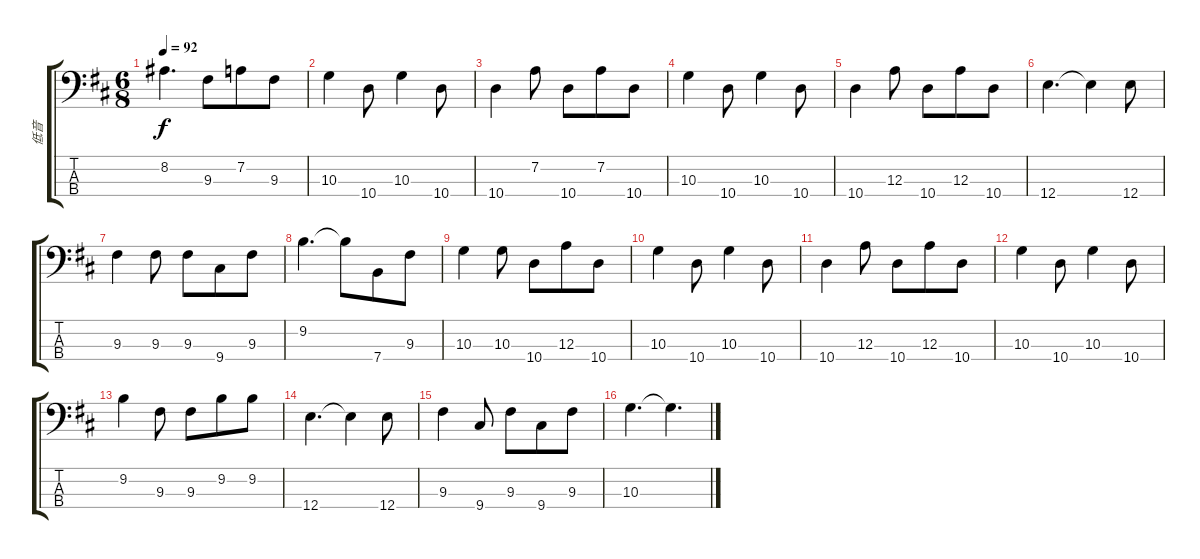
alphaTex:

\track ("低音" "低音") {instrument electricbassfinger}
\staff {score tabs}
\tuning (G2 D2 A1 E1) {hide}
\ts (6 8)
\tempo 92
\clef f4
\ks d
8.2.4{d dy f} 9.3.8 7.2.8 9.3.8 |
10.3.4 10.4.8 10.3.4 10.4.8 |
10.4.4 7.2.8 10.4.8 7.2.8 10.4.8 |
10.3.4 10.4.8 10.3.4 10.4.8 |
10.4.4 12.3.8 10.4.8 12.3.8 10.4.8 |
12.4.4{d} 12.4{t}.4 12.4.8 |
9.3.4 9.3.8 9.3.8 9.4.8 9.3.8 |
9.2.4{d} 9.2{t}.8 7.4.8 9.3.8 |
10.3.4 10.3.8 10.4.8 12.3.8 10.4.8 |
10.3.4 10.4.8 10.3.4 10.4.8 |
10.4.4 12.3.8 10.4.8 12.3.8 10.4.8 |
10.3.4 10.4.8 10.3.4 10.4.8 |
9.2.4 9.3.8 9.3.8 9.2.8 9.2.8 |
12.4.4{d} 12.4{t}.4 12.4.8 |
9.3.4 9.4.8 9.3.8 9.4.8 9.3.8 |
10.3.4{d} 10.3{t}.4{d}
